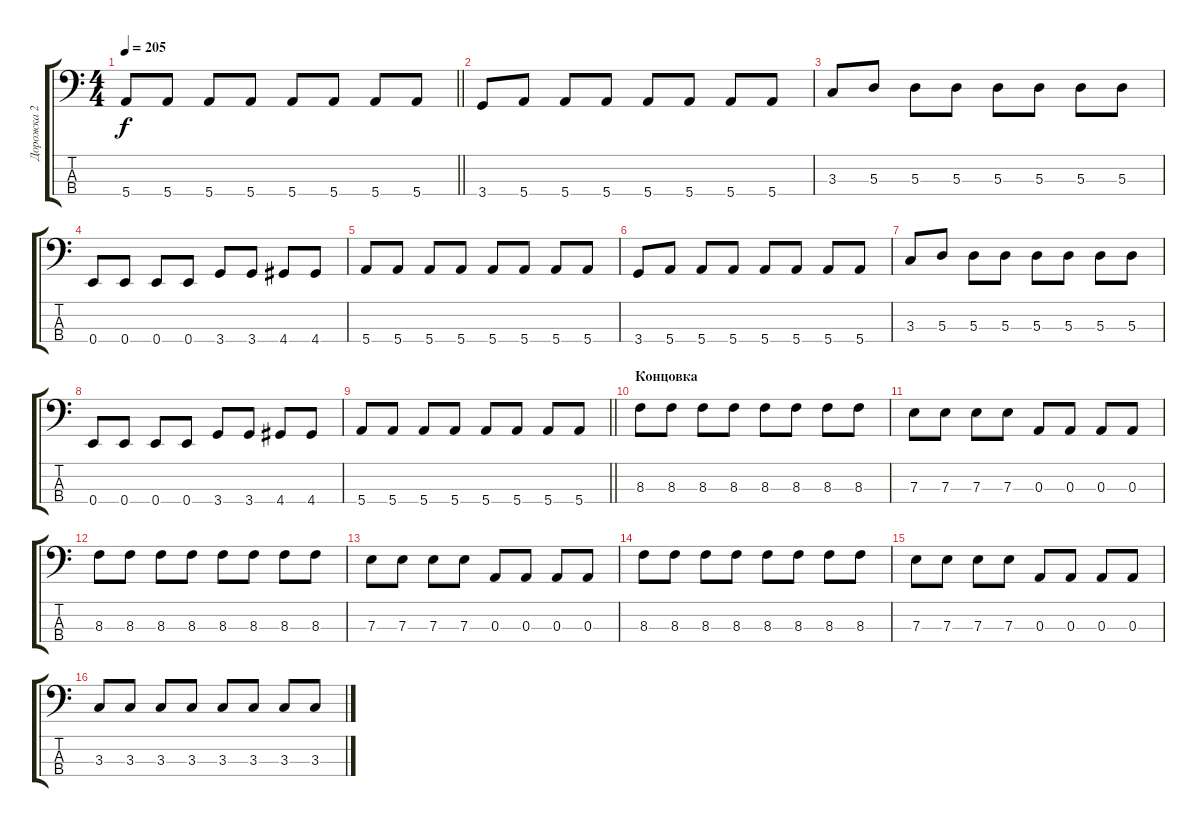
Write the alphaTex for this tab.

\track ("Дорожка 2" "Дорожка 2") {instrument electricbasspick}
\staff {score tabs}
\tuning (G2 D2 A1 E1) {hide}
\ts (4 4)
\tempo 205
\clef f4
\barLineRight lightlight
\ks c
5.4.8{dy f} 5.4.8 5.4.8 5.4.8 5.4.8 5.4.8 5.4.8 5.4.8 |
3.4.8 5.4.8 5.4.8 5.4.8 5.4.8 5.4.8 5.4.8 5.4.8 |
3.3.8 5.3.8 5.3.8 5.3.8 5.3.8 5.3.8 5.3.8 5.3.8 |
0.4.8 0.4.8 0.4.8 0.4.8 3.4.8 3.4.8 4.4.8 4.4.8 |
5.4.8 5.4.8 5.4.8 5.4.8 5.4.8 5.4.8 5.4.8 5.4.8 |
3.4.8 5.4.8 5.4.8 5.4.8 5.4.8 5.4.8 5.4.8 5.4.8 |
3.3.8 5.3.8 5.3.8 5.3.8 5.3.8 5.3.8 5.3.8 5.3.8 |
0.4.8 0.4.8 0.4.8 0.4.8 3.4.8 3.4.8 4.4.8 4.4.8 |
\barLineRight lightlight
5.4.8 5.4.8 5.4.8 5.4.8 5.4.8 5.4.8 5.4.8 5.4.8 |
\section ("" "Концовка")
8.3.8 8.3.8 8.3.8 8.3.8 8.3.8 8.3.8 8.3.8 8.3.8 |
7.3.8 7.3.8 7.3.8 7.3.8 0.3.8 0.3.8 0.3.8 0.3.8 |
8.3.8 8.3.8 8.3.8 8.3.8 8.3.8 8.3.8 8.3.8 8.3.8 |
7.3.8 7.3.8 7.3.8 7.3.8 0.3.8 0.3.8 0.3.8 0.3.8 |
8.3.8 8.3.8 8.3.8 8.3.8 8.3.8 8.3.8 8.3.8 8.3.8 |
7.3.8 7.3.8 7.3.8 7.3.8 0.3.8 0.3.8 0.3.8 0.3.8 |
3.3.8 3.3.8 3.3.8 3.3.8 3.3.8 3.3.8 3.3.8 3.3.8
